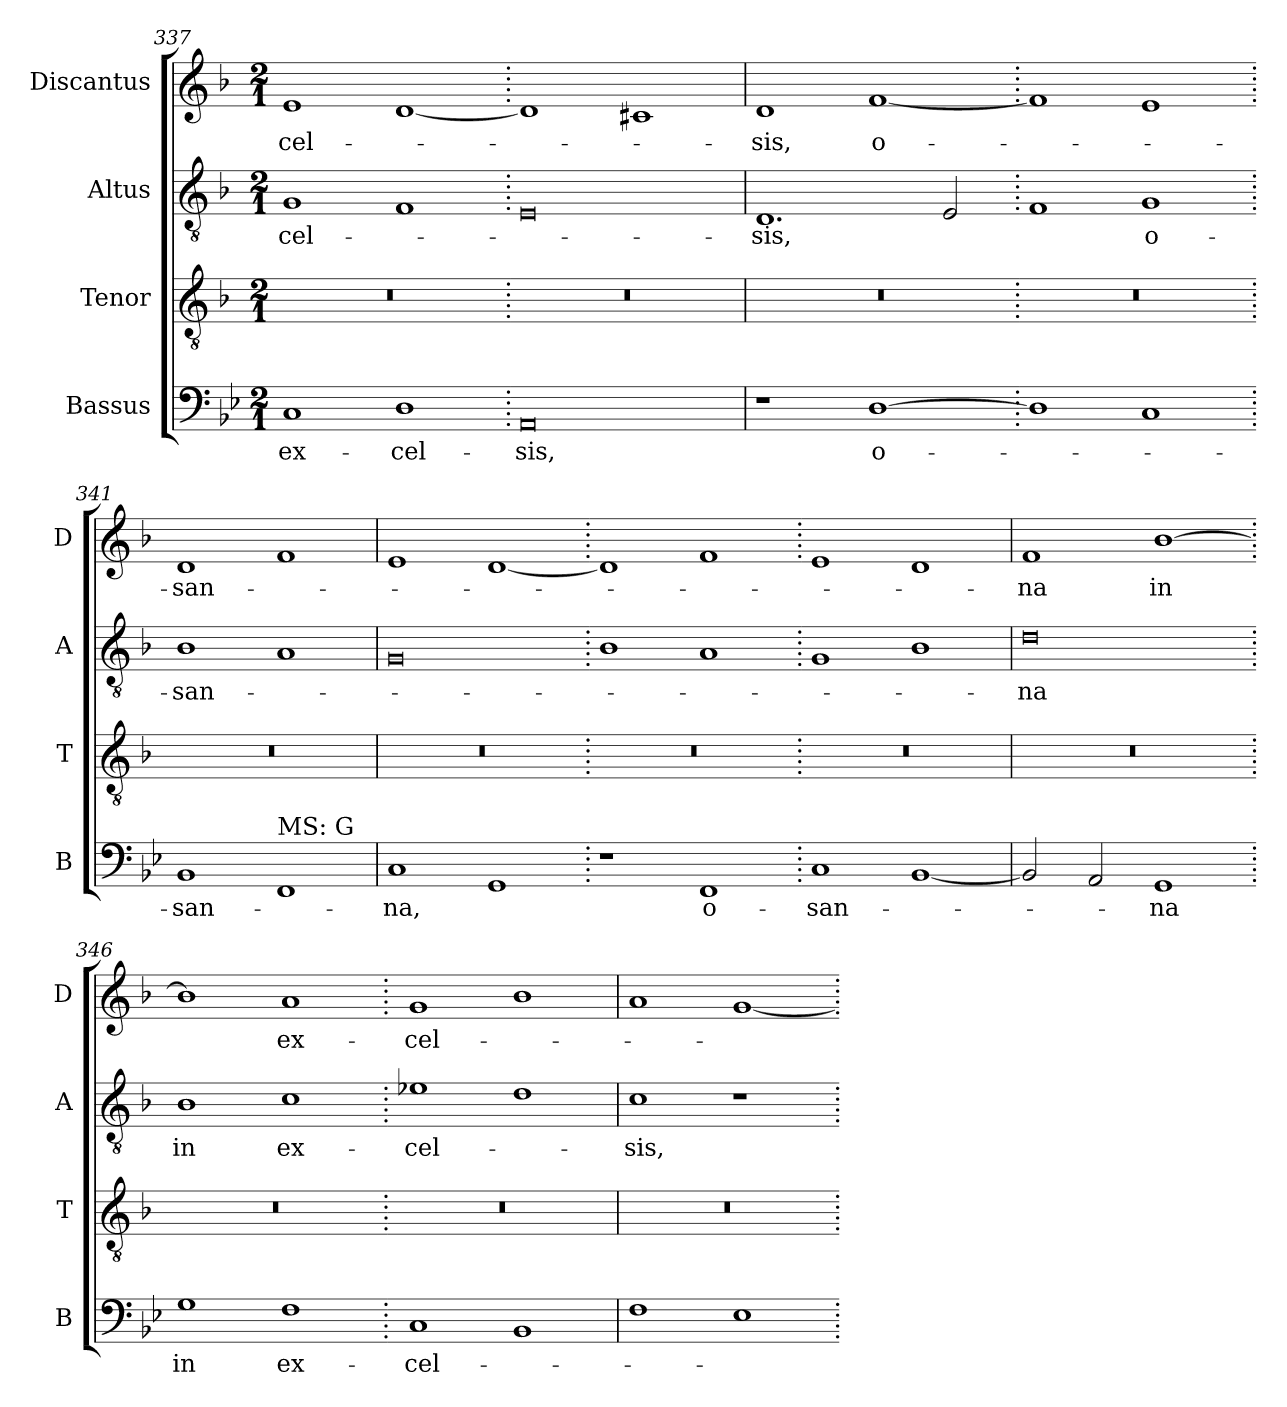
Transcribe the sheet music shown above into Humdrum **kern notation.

**kern	**text	**kern	**kern	**text	**kern	**text
*part4	*part4	*part3	*part2	*part2	*part1	*part1
*staff4	*staff4	*staff3	*staff2	*staff2	*staff1	*staff1
*I"Bassus	*	*I"Tenor	*I"Altus	*	*I"Discantus	*
*I'B	*	*I'T	*I'A	*	*I'D	*
*clefF4	*	*clefGv2	*clefGv2	*	*clefG2	*
*k[b-e-]	*	*k[b-]	*k[b-]	*	*k[b-]	*
*M2/1	*	*M2/1	*M2/1	*	*M2/1	*
=337	=337	=337	=337	=337	=337	=337
1C	ex-	0r	1G	-cel-	1e	-cel-
1D	-cel-	.	1F	.	[1d	.
=338.	=338.	=338.	=338.	=338.	=338.	=338.
0AA	-sis,	0r	0E	.	1d]	.
.	.	.	.	.	1c#X	.
=339	=339	=339	=339	=339	=339	=339
1r	.	0r	1.D	-sis,	1d	-sis,
[1D	o-	.	.	.	[1f	o-
.	.	.	2E	.	.	.
=340.	=340.	=340.	=340.	=340.	=340.	=340.
1D]	.	0r	1F	.	1f]	.
1C	.	.	1G	o-	1e	.
=341.	=341.	=341.	=341.	=341.	=341.	=341.
1BB-	-san-	0r	1B-	-san-	1d	-san-
!LO:TX:a:t=MS&colon; G	!	!	!	!	!	!
1FF	.	.	1A	.	1f	.
=342	=342	=342	=342	=342	=342	=342
1C	-na,	0r	0G	.	1e	.
1GG	.	.	.	.	[1d	.
=343.	=343.	=343.	=343.	=343.	=343.	=343.
1r	.	0r	1B-	.	1d]	.
1FF	o-	.	1A	.	1f	.
=344.	=344.	=344.	=344.	=344.	=344.	=344.
1C	-san-	0r	1G	.	1e	.
[1BB-	.	.	1B-	.	1d	.
=345	=345	=345	=345	=345	=345	=345
2BB-]	.	0r	0d	-na	1f	-na
2AA	.	.	.	.	.	.
1GG	-na	.	.	.	[1b-	in
=346.	=346.	=346.	=346.	=346.	=346.	=346.
1G	in	0r	1B-	in	1b-]	.
1F	ex-	.	1c	ex-	1a	ex-
=347.	=347.	=347.	=347.	=347.	=347.	=347.
1C	-cel-	0r	1e-X	-cel-	1g	-cel-
1BB-	.	.	1d	.	1b-	.
=348	=348	=348	=348	=348	=348	=348
1F	.	0r	1c	-sis,	1a	.
1E-	.	.	1r	.	[1g	.
=.	=.	=.	=.	=.	=.	=.
*-	*-	*-	*-	*-	*-	*-
